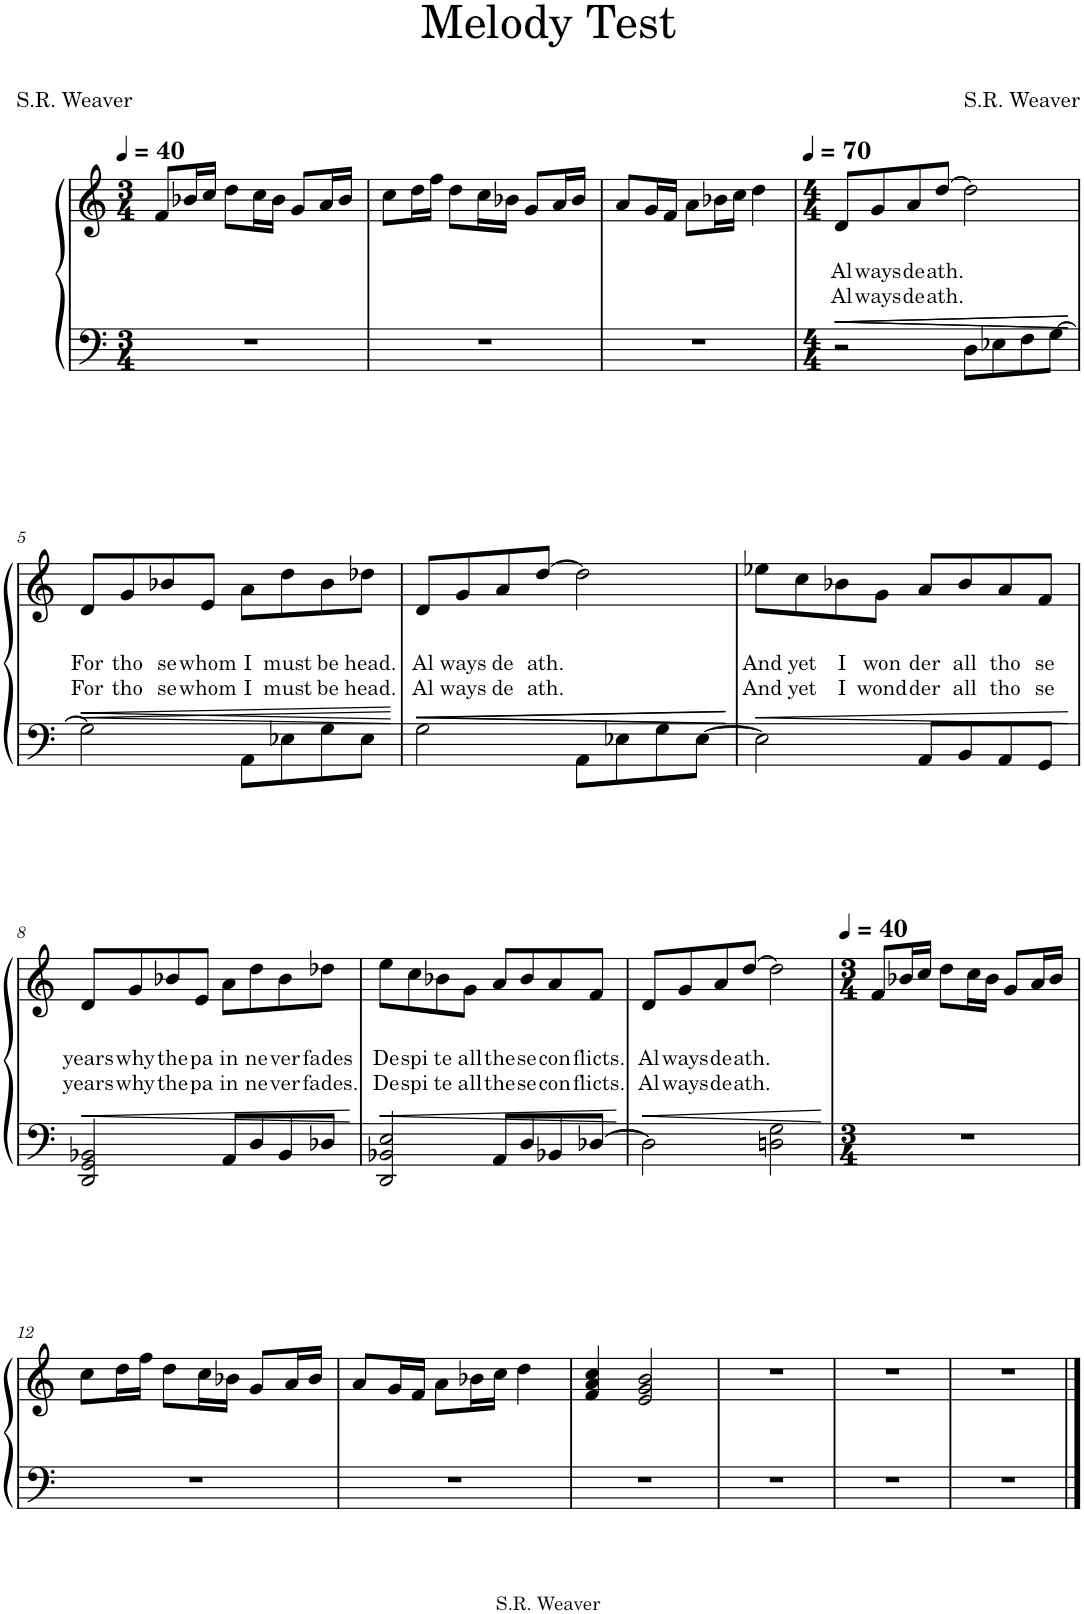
**kern	**kern	**text	**text	**dynam
*part1	*part1	*part1	*part1	*part1
*staff2	*staff1	*staff1	*staff1	*staff1/2
*I"Piano	*	*	*	*
*I'Pno.	*	*	*	*
*clefF4	*clefG2	*	*	*
*k[]	*k[]	*	*	*
*M3/4	*M3/4	*	*	*
*MM40	*MM40	*	*	*
=1	=1	=1	=1	=1
2.r	8f/L	.	.	.
.	16b-X/L	.	.	.
.	16cc/JJ	.	.	.
.	8dd\L	.	.	.
.	16cc\L	.	.	.
.	16b-\JJ	.	.	.
.	8g/L	.	.	.
.	16a/L	.	.	.
.	16b-/JJ	.	.	.
=2	=2	=2	=2	=2
2.r	8cc\L	.	.	.
.	16dd\L	.	.	.
.	16ff\JJ	.	.	.
.	8dd\L	.	.	.
.	16cc\L	.	.	.
.	16b-X\JJ	.	.	.
.	8g/L	.	.	.
.	16a/L	.	.	.
.	16b-/JJ	.	.	.
=3	=3	=3	=3	=3
2.r	8a/L	.	.	.
.	16g/L	.	.	.
.	16f/JJ	.	.	.
.	8a\L	.	.	.
.	16b-X\L	.	.	.
.	16cc\JJ	.	.	.
.	4dd\	.	.	.
=4	=4	=4	=4	=4
*M4/4	*M4/4	*	*	*
*	*MM70	*	*	*
!	!	!LO:LY:b	!LO:LY:b	!LO:HP:b
2r	8d/L	Al	Al	<
!	!	!LO:LY:b	!LO:LY:b	!LO:HP:b
.	8g/	ways	ways	<
!	!	!LO:LY:b	!LO:LY:b	!
.	8a/	de	de	.
!	!	!LO:LY:b	!LO:LY:b	!
.	[8dd/J	ath.	ath.	.
8D\L	2dd\]	.	.	.
8E-X\	.	.	.	.
8F\	.	.	.	.
[8G\J	.	.	.	.
.	.	.	.	[ [
!!LO:LB:g=z
=5	=5	=5	=5	=5
!	!	!LO:LY:b	!LO:LY:b	!LO:HP:b
2G\]	8d/L	For	For	<
!	!	!LO:LY:b	!LO:LY:b	!LO:HP:b
.	8g/	tho	tho	<
!	!	!LO:LY:b	!LO:LY:b	!
.	8b-X/	se	se	.
!	!	!LO:LY:b	!LO:LY:b	!
.	8e/J	whom	whom	.
!	!	!LO:LY:b	!LO:LY:b	!
8AA\L	8a\L	I	I	.
!	!	!LO:LY:b	!LO:LY:b	!
8E-X\	8dd\	must	must	.
!	!	!LO:LY:b	!LO:LY:b	!
8G\	8b-\	be	be	.
!	!	!LO:LY:b	!LO:LY:b	!
8E-\J	8dd-X\J	head.	head.	.
.	.	.	.	[ [
=6	=6	=6	=6	=6
!	!	!LO:LY:b	!LO:LY:b	!LO:HP:b
2G\	8d/L	Al	Al	<
!	!	!LO:LY:b	!LO:LY:b	!LO:HP:b
.	8g/	ways	ways	<
!	!	!LO:LY:b	!LO:LY:b	!
.	8a/	de	de	.
!	!	!LO:LY:b	!LO:LY:b	!
.	[8dd/J	ath.	ath.	.
8AA\L	2dd\]	.	.	.
8E-X\	.	.	.	.
8G\	.	.	.	.
[8E-\J	.	.	.	.
.	.	.	.	[ [
=7	=7	=7	=7	=7
!	!	!LO:LY:b	!LO:LY:b	!LO:HP:b
2E-\]	8ee-X\L	And	And	<
!	!	!LO:LY:b	!LO:LY:b	!
.	8cc\	yet	yet	.
!	!	!LO:LY:b	!LO:LY:b	!
.	8b-X\	I	I	.
!	!	!LO:LY:b	!LO:LY:b	!
.	8g\J	won	wond	.
!	!	!LO:LY:b	!LO:LY:b	!
8AA/L	8a/L	der	der	.
!	!	!LO:LY:b	!LO:LY:b	!
8BB/	8b-/	all	all	.
!	!	!LO:LY:b	!LO:LY:b	!
8AA/	8a/	tho	tho	.
!	!	!LO:LY:b	!LO:LY:b	!
8GG/J	8f/J	se	se	.
.	.	.	.	[
!!LO:LB:g=z
=8	=8	=8	=8	=8
!	!	!LO:LY:b	!LO:LY:b	!LO:HP:b
2DD/ 2GG/ 2BB-X/	8d/L	years	years	<
!	!	!LO:LY:b	!LO:LY:b	!
.	8g/	why	why	.
!	!	!LO:LY:b	!LO:LY:b	!
.	8b-X/	the	the	.
!	!	!LO:LY:b	!LO:LY:b	!
.	8e/J	pa	pa	.
!	!	!LO:LY:b	!LO:LY:b	!
8AA/L	8a\L	in	in	.
!	!	!LO:LY:b	!LO:LY:b	!
8D/	8dd\	ne	ne	.
!	!	!LO:LY:b	!LO:LY:b	!
8BB-/	8b-\	ver	ver	.
!	!	!LO:LY:b	!LO:LY:b	!
8D-X/J	8dd-X\J	fades	fades.	.
.	.	.	.	[
=9	=9	=9	=9	=9
!	!	!LO:LY:b	!LO:LY:b	!LO:HP:b
2DD/ 2BB-X/ 2E/	8ee\L	De	De	<
!	!	!LO:LY:b	!LO:LY:b	!
.	8cc\	spi	spi	.
!	!	!LO:LY:b	!LO:LY:b	!
.	8b-X\	te	te	.
!	!	!LO:LY:b	!LO:LY:b	!
.	8g\J	all	all	.
!	!	!LO:LY:b	!LO:LY:b	!
8AA/L	8a/L	the	the	.
!	!	!LO:LY:b	!LO:LY:b	!
8D/	8b-/	se	se	.
!	!	!LO:LY:b	!LO:LY:b	!
8BB-X/	8a/	con	con	.
!	!	!LO:LY:b	!LO:LY:b	!
[8D-X/J	8f/J	flicts.	flicts.	.
.	.	.	.	[
=10	=10	=10	=10	=10
!	!	!LO:LY:b	!LO:LY:b	!LO:HP:b
2D-\]	8d/L	Al	Al	<
!	!	!LO:LY:b	!LO:LY:b	!
.	8g/	ways	ways	.
!	!	!LO:LY:b	!LO:LY:b	!
.	8a/	de	de	.
!	!	!LO:LY:b	!LO:LY:b	!
.	[8dd/J	ath.	ath.	.
2Dn\ 2G\	2dd\]	.	.	.
.	.	.	.	[
=11	=11	=11	=11	=11
*M3/4	*M3/4	*	*	*
*	*MM40	*	*	*
2.r	8f/L	.	.	.
.	16b-X/L	.	.	.
.	16cc/JJ	.	.	.
.	8dd\L	.	.	.
.	16cc\L	.	.	.
.	16b-\JJ	.	.	.
.	8g/L	.	.	.
.	16a/L	.	.	.
.	16b-/JJ	.	.	.
!!LO:LB:g=z
=12	=12	=12	=12	=12
2.r	8cc\L	.	.	.
.	16dd\L	.	.	.
.	16ff\JJ	.	.	.
.	8dd\L	.	.	.
.	16cc\L	.	.	.
.	16b-X\JJ	.	.	.
.	8g/L	.	.	.
.	16a/L	.	.	.
.	16b-/JJ	.	.	.
=13	=13	=13	=13	=13
2.r	8a/L	.	.	.
.	16g/L	.	.	.
.	16f/JJ	.	.	.
.	8a\L	.	.	.
.	16b-X\L	.	.	.
.	16cc\JJ	.	.	.
.	4dd\	.	.	.
=14	=14	=14	=14	=14
2.r	4f/ 4a/ 4cc/	.	.	.
.	2e/ 2g/ 2b/	.	.	.
=15	=15	=15	=15	=15
2.r	2.r	.	.	.
=16	=16	=16	=16	=16
2.r	2.r	.	.	.
=17	=17	=17	=17	=17
2.r	2.r	.	.	.
==	==	==	==	==
*-	*-	*-	*-	*-
